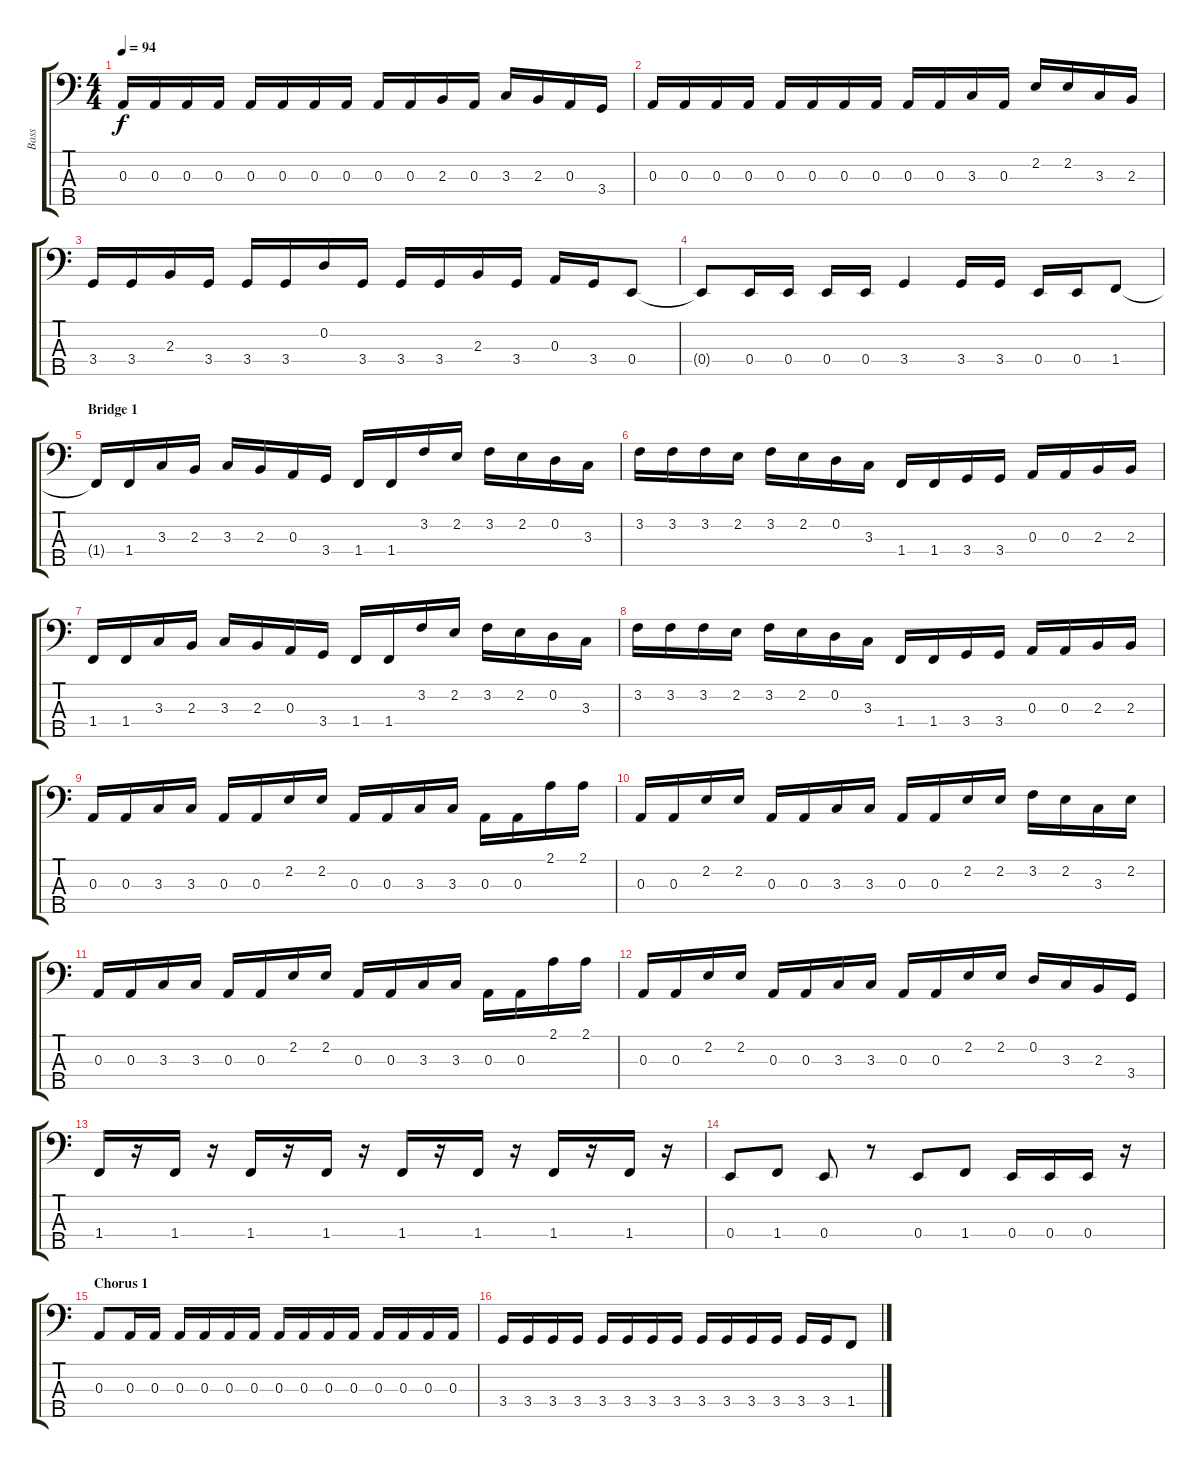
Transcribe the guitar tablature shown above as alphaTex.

\track ("Bass" "Bass") {instrument electricbassfinger}
\staff {score tabs}
\tuning (G2 D2 A1 E1 B0) {hide}
\ts (4 4)
\tempo 94
\clef f4
\ks c
0.3.16{dy f} 0.3.16 0.3.16 0.3.16 0.3.16 0.3.16 0.3.16 0.3.16 0.3.16 0.3.16 2.3.16 0.3.16 3.3.16 2.3.16 0.3.16 3.4.16 |
0.3.16 0.3.16 0.3.16 0.3.16 0.3.16 0.3.16 0.3.16 0.3.16 0.3.16 0.3.16 3.3.16 0.3.16 2.2.16 2.2.16 3.3.16 2.3.16 |
3.4.16 3.4.16 2.3.16 3.4.16 3.4.16 3.4.16 0.2.16 3.4.16 3.4.16 3.4.16 2.3.16 3.4.16 0.3.16 3.4.16 0.4.8 |
0.4{t}.8 0.4.16 0.4.16 0.4.16 0.4.16 3.4.4 3.4.16 3.4.16 0.4.16 0.4.16 1.4.8 |
\section ("" "Bridge 1")
1.4{t}.16 1.4.16 3.3.16 2.3.16 3.3.16 2.3.16 0.3.16 3.4.16 1.4.16 1.4.16 3.2.16 2.2.16 3.2.16 2.2.16 0.2.16 3.3.16 |
3.2.16 3.2.16 3.2.16 2.2.16 3.2.16 2.2.16 0.2.16 3.3.16 1.4.16 1.4.16 3.4.16 3.4.16 0.3.16 0.3.16 2.3.16 2.3.16 |
1.4.16 1.4.16 3.3.16 2.3.16 3.3.16 2.3.16 0.3.16 3.4.16 1.4.16 1.4.16 3.2.16 2.2.16 3.2.16 2.2.16 0.2.16 3.3.16 |
3.2.16 3.2.16 3.2.16 2.2.16 3.2.16 2.2.16 0.2.16 3.3.16 1.4.16 1.4.16 3.4.16 3.4.16 0.3.16 0.3.16 2.3.16 2.3.16 |
0.3.16 0.3.16 3.3.16 3.3.16 0.3.16 0.3.16 2.2.16 2.2.16 0.3.16 0.3.16 3.3.16 3.3.16 0.3.16 0.3.16 2.1.16 2.1.16 |
0.3.16 0.3.16 2.2.16 2.2.16 0.3.16 0.3.16 3.3.16 3.3.16 0.3.16 0.3.16 2.2.16 2.2.16 3.2.16 2.2.16 3.3.16 2.2.16 |
0.3.16 0.3.16 3.3.16 3.3.16 0.3.16 0.3.16 2.2.16 2.2.16 0.3.16 0.3.16 3.3.16 3.3.16 0.3.16 0.3.16 2.1.16 2.1.16 |
0.3.16 0.3.16 2.2.16 2.2.16 0.3.16 0.3.16 3.3.16 3.3.16 0.3.16 0.3.16 2.2.16 2.2.16 0.2.16 3.3.16 2.3.16 3.4.16 |
1.4.16 r.16 1.4.16 r.16 1.4.16 r.16 1.4.16 r.16 1.4.16 r.16 1.4.16 r.16 1.4.16 r.16 1.4.16 r.16 |
0.4.8 1.4.8 0.4.8 r.8 0.4.8 1.4.8 0.4.16 0.4.16 0.4.16 r.16 |
\section ("" "Chorus 1")
0.3.8 0.3.16 0.3.16 0.3.16 0.3.16 0.3.16 0.3.16 0.3.16 0.3.16 0.3.16 0.3.16 0.3.16 0.3.16 0.3.16 0.3.16 |
3.4.16 3.4.16 3.4.16 3.4.16 3.4.16 3.4.16 3.4.16 3.4.16 3.4.16 3.4.16 3.4.16 3.4.16 3.4.16 3.4.16 1.4.8
